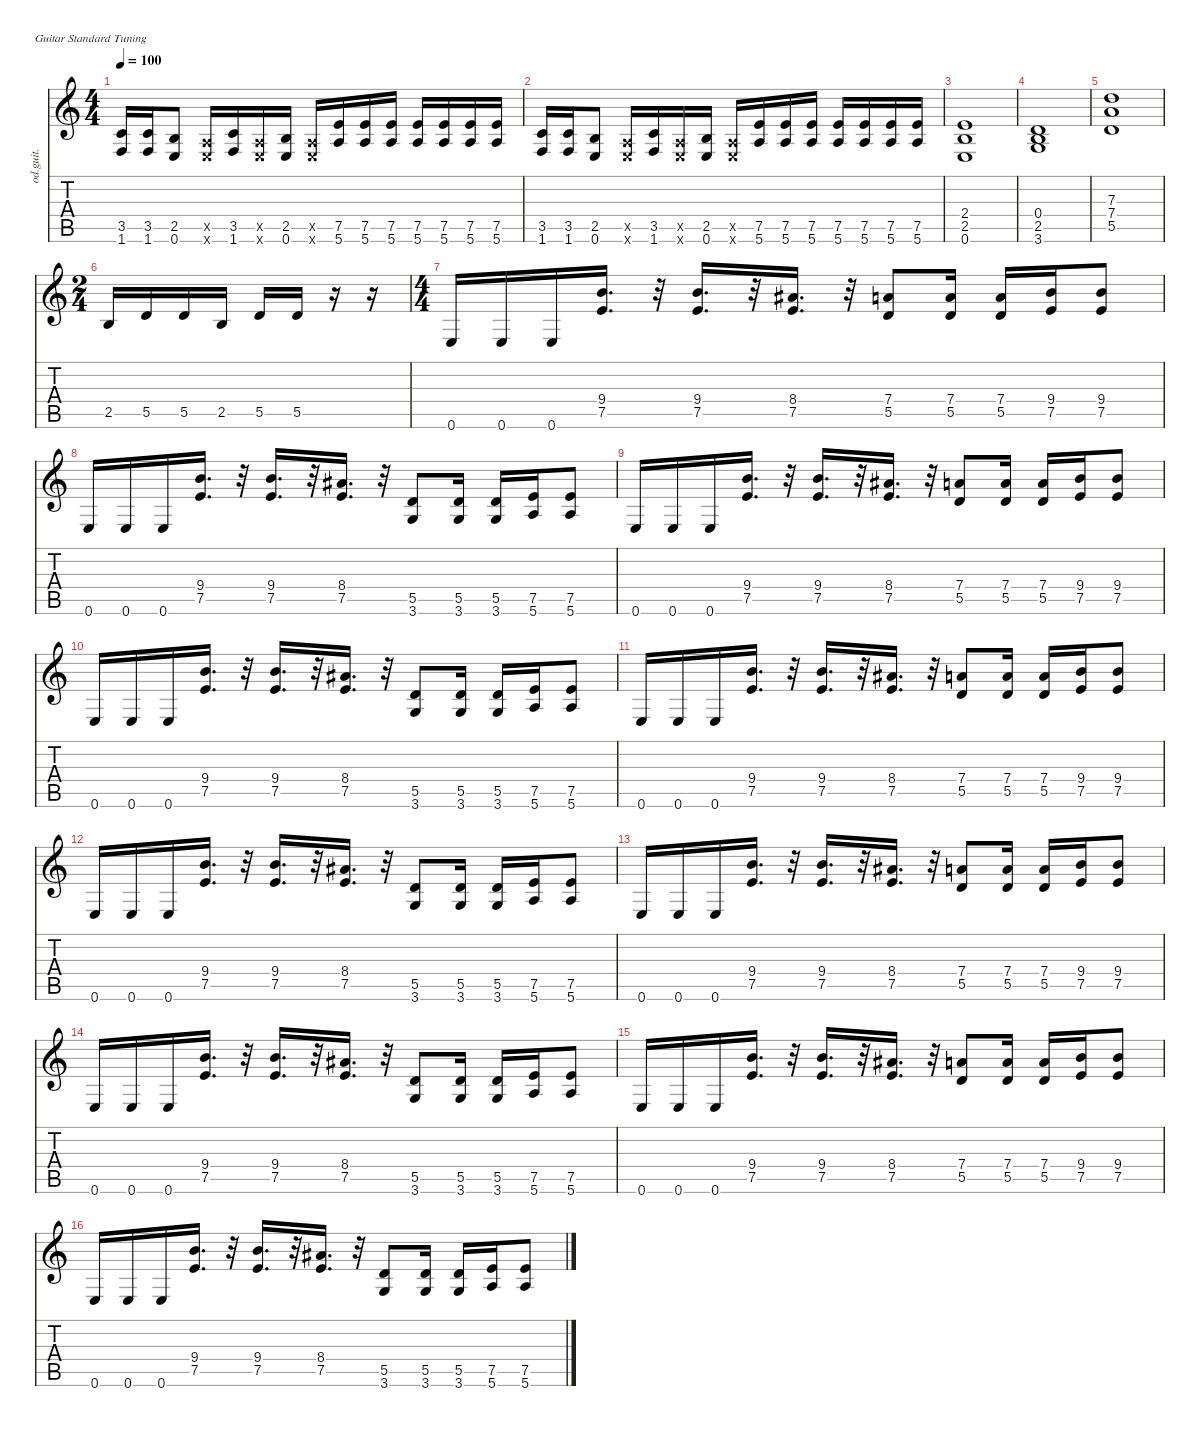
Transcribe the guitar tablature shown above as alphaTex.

\defaultSystemsLayout 4
\hideDynamics
\bracketExtendMode nobrackets
\otherSystemsTrackNameOrientation horizontal
\track ("Overdriven Guitar" "od.guit.") {instrument overdrivenguitar}
\staff {score tabs}
\tuning (E4 B3 G3 D3 A2 E2)
\ts (4 4)
\tempo 100
\clef g2
\ks c
(1.6 3.5).16{dy mf beam Up} (1.6 3.5).16{beam Up} (0.6 2.5).8{beam Up} (0.6{x} 0.5{x}).16{beam Up} (1.6 3.5).16{beam Up} (0.6{x} 0.5{x}).16{beam Up} (0.6 2.5).16{beam Up} (0.6{x} 0.5{x}).16{beam Up} (5.6 7.5).16{beam Up} (5.6 7.5).16{beam Up} (5.6 7.5).16{beam Up} (5.6 7.5).16{beam Up} (5.6 7.5).16{beam Up} (5.6 7.5).16{beam Up} (5.6 7.5).16{beam Up} |
(1.6 3.5).16{beam Up} (1.6 3.5).16{beam Up} (0.6 2.5).8{beam Up} (0.6{x} 0.5{x}).16{beam Up} (1.6 3.5).16{beam Up} (0.6{x} 0.5{x}).16{beam Up} (0.6 2.5).16{beam Up} (0.6{x} 0.5{x}).16{beam Up} (5.6 7.5).16{beam Up} (5.6 7.5).16{beam Up} (5.6 7.5).16{beam Up} (5.6 7.5).16{beam Up} (5.6 7.5).16{beam Up} (5.6 7.5).16{beam Up} (5.6 7.5).16{beam Up} |
(0.6 2.5 2.4).1{beam Up} |
(3.6 2.5 0.4).1{beam Up} |
(5.5 7.4 7.3).1{beam Up} |
\ts (2 4)
\beaming (8 2 2)
2.5.16{beam Up} 5.5.16{beam Up} 5.5.16{beam Up} 2.5.16{beam Up} 5.5.16{beam Up} 5.5.16{beam Up} r.16{beam Up} r.16{beam Up} |
\ts (4 4)
\beaming (8 2 2 2 2)
0.6.16{beam Up} 0.6.16{beam Up} 0.6.16{beam Up} (7.5 9.4).16{d beam Up} r.32{beam Up} (7.5 9.4).16{d beam Up} r.32{beam Up} (7.5 8.4{acc #}).16{d beam Up} r.32{beam Up} (5.5 7.4).8{beam Up} (5.5 7.4).16{beam Up} (5.5 7.4).16{beam Up} (7.5 9.4).16{beam Up} (7.5 9.4).8{beam Up} |
0.6.16{beam Up} 0.6.16{beam Up} 0.6.16{beam Up} (7.5 9.4).16{d beam Up} r.32{beam Up} (7.5 9.4).16{d beam Up} r.32{beam Up} (7.5 8.4{acc #}).16{d beam Up} r.32{beam Up} (5.5 3.6).8{beam Up} (5.5 3.6).16{beam Up} (5.5 3.6).16{beam Up} (7.5 5.6).16{beam Up} (7.5 5.6).8{beam Up} |
0.6.16{beam Up} 0.6.16{beam Up} 0.6.16{beam Up} (7.5 9.4).16{d beam Up} r.32{beam Up} (7.5 9.4).16{d beam Up} r.32{beam Up} (7.5 8.4{acc #}).16{d beam Up} r.32{beam Up} (5.5 7.4).8{beam Up} (5.5 7.4).16{beam Up} (5.5 7.4).16{beam Up} (7.5 9.4).16{beam Up} (7.5 9.4).8{beam Up} |
0.6.16{beam Up} 0.6.16{beam Up} 0.6.16{beam Up} (7.5 9.4).16{d beam Up} r.32{beam Up} (7.5 9.4).16{d beam Up} r.32{beam Up} (7.5 8.4{acc #}).16{d beam Up} r.32{beam Up} (5.5 3.6).8{beam Up} (5.5 3.6).16{beam Up} (5.5 3.6).16{beam Up} (7.5 5.6).16{beam Up} (7.5 5.6).8{beam Up} |
0.6.16{beam Up} 0.6.16{beam Up} 0.6.16{beam Up} (7.5 9.4).16{d beam Up} r.32{beam Up} (7.5 9.4).16{d beam Up} r.32{beam Up} (7.5 8.4{acc #}).16{d beam Up} r.32{beam Up} (5.5 7.4).8{beam Up} (5.5 7.4).16{beam Up} (5.5 7.4).16{beam Up} (7.5 9.4).16{beam Up} (7.5 9.4).8{beam Up} |
0.6.16{beam Up} 0.6.16{beam Up} 0.6.16{beam Up} (7.5 9.4).16{d beam Up} r.32{beam Up} (7.5 9.4).16{d beam Up} r.32{beam Up} (7.5 8.4{acc #}).16{d beam Up} r.32{beam Up} (5.5 3.6).8{beam Up} (5.5 3.6).16{beam Up} (5.5 3.6).16{beam Up} (7.5 5.6).16{beam Up} (7.5 5.6).8{beam Up} |
0.6.16{beam Up} 0.6.16{beam Up} 0.6.16{beam Up} (7.5 9.4).16{d beam Up} r.32{beam Up} (7.5 9.4).16{d beam Up} r.32{beam Up} (7.5 8.4{acc #}).16{d beam Up} r.32{beam Up} (5.5 7.4).8{beam Up} (5.5 7.4).16{beam Up} (5.5 7.4).16{beam Up} (7.5 9.4).16{beam Up} (7.5 9.4).8{beam Up} |
0.6.16{beam Up} 0.6.16{beam Up} 0.6.16{beam Up} (7.5 9.4).16{d beam Up} r.32{beam Up} (7.5 9.4).16{d beam Up} r.32{beam Up} (7.5 8.4{acc #}).16{d beam Up} r.32{beam Up} (5.5 3.6).8{beam Up} (5.5 3.6).16{beam Up} (5.5 3.6).16{beam Up} (7.5 5.6).16{beam Up} (7.5 5.6).8{beam Up} |
0.6.16{beam Up} 0.6.16{beam Up} 0.6.16{beam Up} (7.5 9.4).16{d beam Up} r.32{beam Up} (7.5 9.4).16{d beam Up} r.32{beam Up} (7.5 8.4{acc #}).16{d beam Up} r.32{beam Up} (5.5 7.4).8{beam Up} (5.5 7.4).16{beam Up} (5.5 7.4).16{beam Up} (7.5 9.4).16{beam Up} (7.5 9.4).8{beam Up} |
0.6.16{beam Up} 0.6.16{beam Up} 0.6.16{beam Up} (7.5 9.4).16{d beam Up} r.32{beam Up} (7.5 9.4).16{d beam Up} r.32{beam Up} (7.5 8.4{acc #}).16{d beam Up} r.32{beam Up} (5.5 3.6).8{beam Up} (5.5 3.6).16{beam Up} (5.5 3.6).16{beam Up} (7.5 5.6).16{beam Up} (7.5 5.6).8{beam Up}
